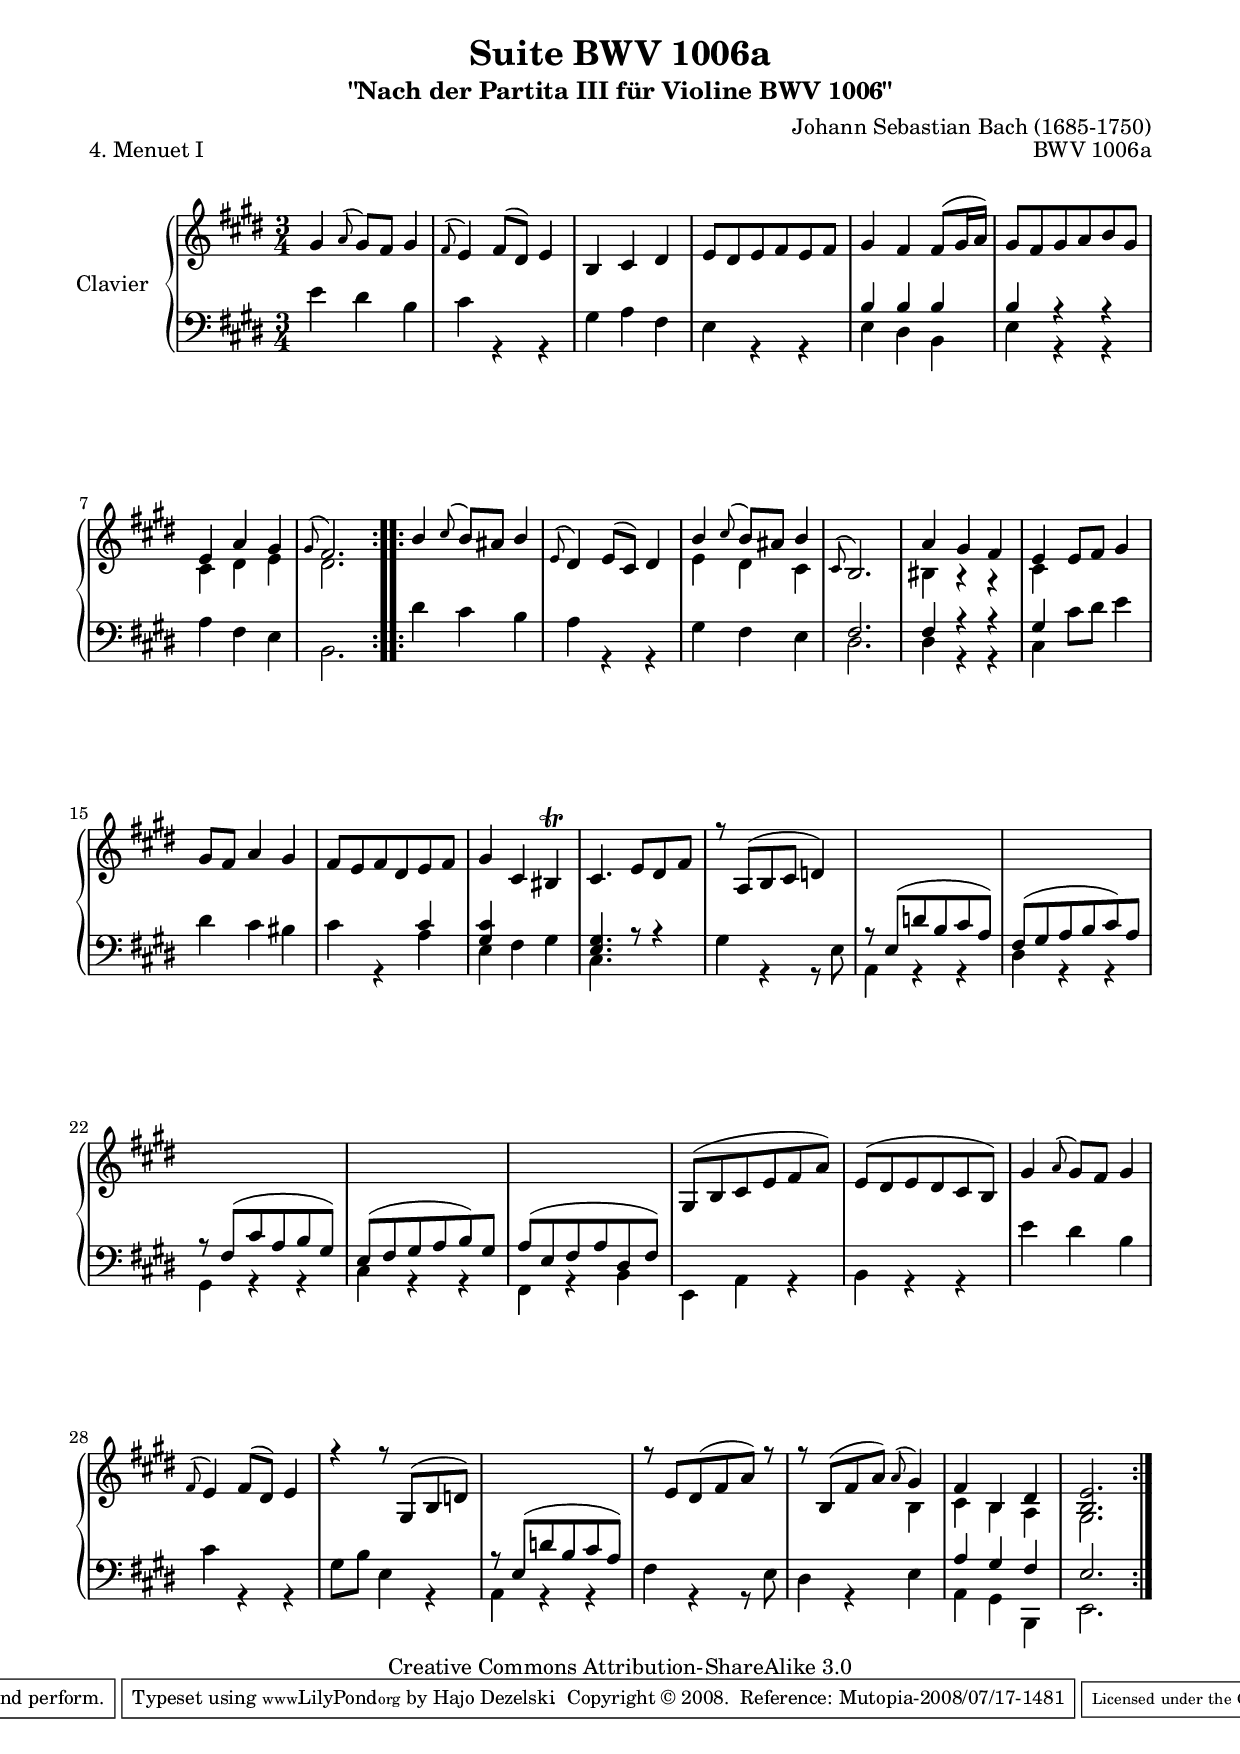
\version "2.11.48"

\paper {
    page-top-space = #0.0
    %indent = 0.0
    line-width = 18.0\cm
    ragged-bottom = ##f
    ragged-last-bottom = ##f
}

% #(set-default-paper-size "a4")

#(set-global-staff-size 19)

\header {
        title = "Suite BWV 1006a"
        subtitle = "\"Nach der Partita III für Violine BWV 1006\""
        piece = "4. Menuet I"
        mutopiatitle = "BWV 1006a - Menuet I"
        composer = "Johann Sebastian Bach (1685-1750)"
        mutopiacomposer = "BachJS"
        opus = "BWV 1006a"
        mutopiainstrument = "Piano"
		comment = "For no particular instrument"
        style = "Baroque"
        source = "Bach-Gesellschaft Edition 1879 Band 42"
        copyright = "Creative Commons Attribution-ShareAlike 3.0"
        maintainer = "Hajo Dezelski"
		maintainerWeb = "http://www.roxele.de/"
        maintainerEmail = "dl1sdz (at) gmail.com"
	
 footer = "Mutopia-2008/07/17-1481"
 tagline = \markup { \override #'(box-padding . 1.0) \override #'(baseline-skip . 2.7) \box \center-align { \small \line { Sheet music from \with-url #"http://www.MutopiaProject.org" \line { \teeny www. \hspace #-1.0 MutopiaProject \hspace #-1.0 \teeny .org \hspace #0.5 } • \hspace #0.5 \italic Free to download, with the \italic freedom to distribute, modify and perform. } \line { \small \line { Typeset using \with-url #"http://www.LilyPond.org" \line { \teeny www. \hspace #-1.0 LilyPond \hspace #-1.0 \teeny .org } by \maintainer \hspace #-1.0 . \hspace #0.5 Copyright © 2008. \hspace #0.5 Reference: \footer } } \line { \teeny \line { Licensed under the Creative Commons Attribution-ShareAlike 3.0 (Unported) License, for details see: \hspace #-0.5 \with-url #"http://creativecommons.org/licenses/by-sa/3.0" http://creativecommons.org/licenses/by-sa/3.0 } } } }
}

sopranoOne = \relative g' {
	\repeat volta 2 { % begin repeat
	    gis4  \appoggiatura a8 gis8 [ fis ] gis4 | % 1
		\appoggiatura fis8 e4 fis8 [ (dis) ] e4 | % 2
		b4 cis dis | % 3
		e8 [ dis e fis e fis ] | % 4
		gis4 fis fis8 [ (gis16 a) ] | % 5
		gis8 [ fis gis a b gis ] | % 6
		e4 a gis | % 7
		\appoggiatura gis8 fis2. | % 8
	} % end repeat
	
	
	\repeat volta 2 { % begin repeat
		b4 \appoggiatura cis8 b8 [ ais8 ] b4 | % 9
		\appoggiatura e,8 dis4 e8 [ (cis) ] dis4 | % 10
		b'4 \appoggiatura cis8 b8 [ ais ] b4 | % 11
		\appoggiatura cis,8 b2. | % 12
		a'4 gis fis | % 13
		e4 e8 [ fis ] gis4 | % 14
		gis8 [ fis ] a4 gis | % 15
		fis8 [ e fis dis e fis ] | % 16
		gis4 cis, bis \trill | % 17
		cis4. e8 [ dis fis ] | % 18
		r8 a,8 [ ( b cis ] d4 )] | % 19
		s2.*5 | % 24
		gis,8 [ (b cis e fis a) ] | % 25
		e8 [ (dis e dis cis b) ] | % 26
		gis'4 \appoggiatura a8 gis8 [ fis ] gis4 | % 27
		\appoggiatura fis8 e4 fis8 [ (dis) ] e4 | %28
		r4 r8 gis,8 [(  b d) ] | % 29
		s2. | % 30
		r8  e8 [ dis (fis a)] r8 ] | %31
		r8 b,8 [ ( fis' a )] \appoggiatura a8 gis4 | % 32
		fis4 b, dis | % 33
		<b e>2. | % 34	
	} % end repeat
    
}

sopranoTwo = \relative c' {
	\repeat volta 2 { % begin repeat
	    s2.*6 | % 6
		cis4 dis e | % 7
		dis2. | % 8
	} % end repeat
	
	
	\repeat volta 2 { % begin repeat
		s2.*2 | % 10
		e4 dis cis | % 11
		s2. | % 12
		bis4 r4 r4 | % 13
		cis4 s2 | % 14
		s2.*17 | %31
		s2 b4 | % 32
		cis4 b a | % 33
		gis2. | % 34	
	} % end repeat
    
}

bassOne =  \relative e' {
	\repeat volta 2 { % begin repeat
		s2.*4 | % 4
		b4 b b | % 5
		b4 r4 r4 | % 6
		s2.*2 |  % 8		
		} % end repeat
	

 	\repeat volta 2 { % begin repeat

		s2.*3 | % 11
		fis2. | % 12
		fis4 r4 r4 | % 13
		gis4 s2 | % 14
		s2. | % 15
		s2 cis4 | % 16
		<gis cis>4 s2 | % 17
		<e gis>4. r8 r4 | % 18
		s2. | % 19
		r8 e8[( d' b cis a) ] | % 20
		fis8 [ (gis a b cis) a ] | % 21
		r8 fis [ (cis' a b gis) ] | % 22
		e8 [ (fis gis a b) gis ] | % 23
		a8 [ (e fis a dis, fis) ] | % 24

		s2. | % 25
		s2. | % 26
		s2. | % 27
		s2. | % 28
		s2. | % 29
		r8 e [( d' b cis a) ]  | % 30
		s2. | % 31
		s2. | % 32
		a4 gis fis4 | % 33
		e2. | % 34
 
	} % end repeat

}

bassTwo =  \relative e' {
	\repeat volta 2 { % begin repeat
		e4 dis b | % 1
		cis4 r4 r4 | % 2
		gis4 a fis | % 3
		e4 r4 r4 | % 4
		e4 dis b | % 5
		e4 r4 r4 | % 6
		a4 fis e | % 7
		b2. | % 8
		} % end repeat
	

 	\repeat volta 2 { % begin repeat

		dis'4 cis b | % 9
		a4 r4 r4 | % 10
		gis4 fis e | % 11
		dis2. | % 12
		dis4 r4 r4 | % 13
		cis4 cis'8 [ dis ] e4 | % 14
		dis4 cis bis | % 15
		cis4 r4 a | % 16
		e4 fis gis | % 17
		cis,4. s4. | % 18
		gis'4 r4 r8 e8 | % 19
		a,4 r4 r4 | % 20
		dis4 r4 r4 | % 21
		gis,4 r4 r4 | % 22
		cis4 r4 r4 | % 23
		fis,4 r4 b4  | % 24
		e,4 a4 r4 | % 25
		b4 r4 r4 | % 26
		e'4 dis b | % 27
		cis4 r4 r4 | % 28
		gis8 [ b ] e,4 r4 | % 29
		a,4 r4 r4 | % 30
		fis'4 r4 r8 e8 | % 31
		dis4 r4 e4 | % 32
		a,4 gis b, | % 33
		e2. | % 34
 
	} % end repeat

}

soprano = << \sopranoOne \\ \sopranoTwo >>

bass = << \bassOne \\ \bassTwo >>

% The score definition

\score {
        \new PianoStaff <<
           \set PianoStaff.instrumentName = "Clavier  "
		   \set PianoStaff.midiInstrument = "harpsichord"
           \new Staff = "upper"  { \clef treble \key e \major \time 3/4 \soprano  }
           \new Staff = "lower"  { \clef bass \key e \major \time 3/4 \bass }
     >>
	\layout { }
 	 \midi { }

}
